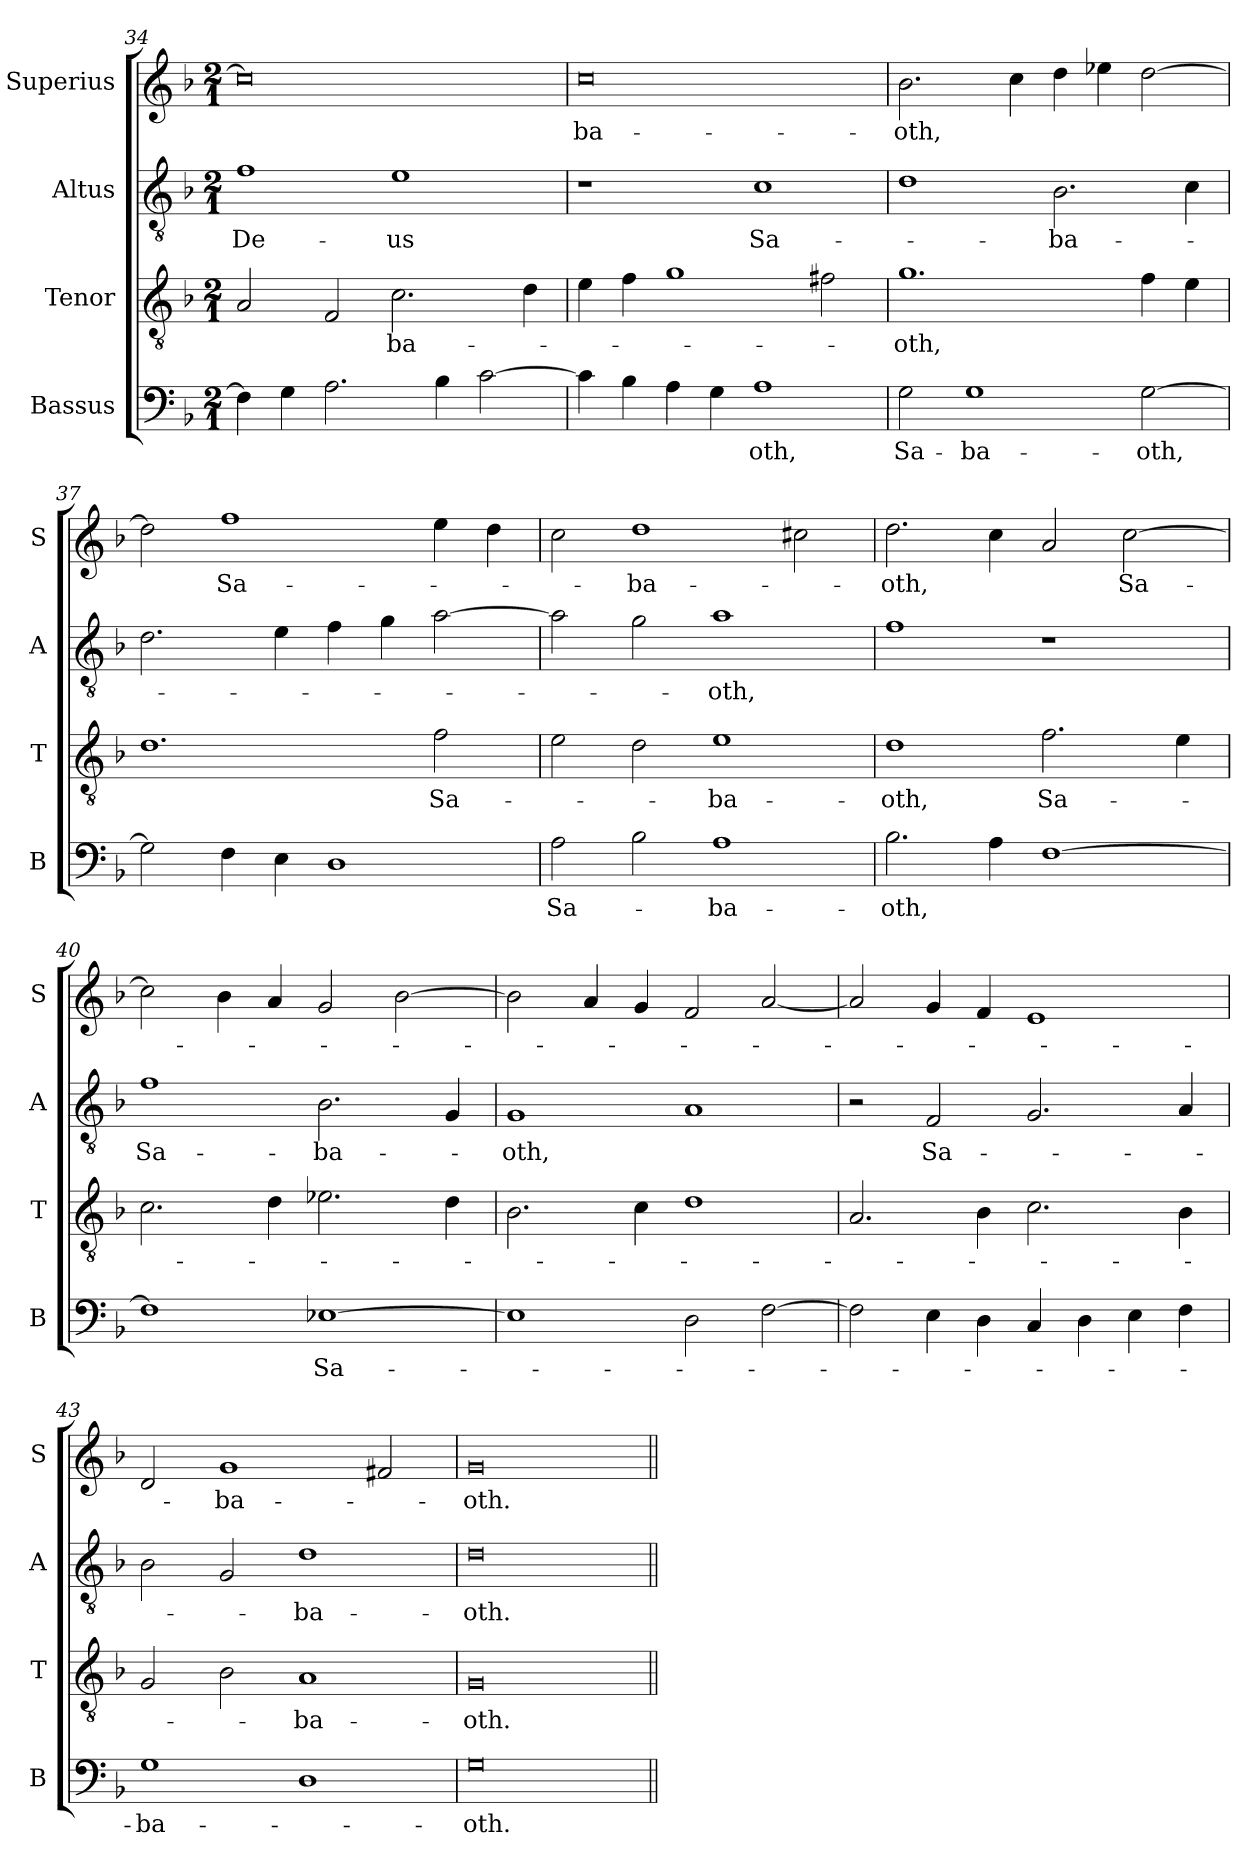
**kern	**text	**kern	**text	**kern	**text	**kern	**text
*part4	*part4	*part3	*part3	*part2	*part2	*part1	*part1
*staff4	*staff4	*staff3	*staff3	*staff2	*staff2	*staff1	*staff1
*I"Bassus	*	*I"Tenor	*	*I"Altus	*	*I"Superius	*
*I'B	*	*I'T	*	*I'A	*	*I'S	*
*clefF4	*	*clefGv2	*	*clefGv2	*	*clefG2	*
*k[b-]	*	*k[b-]	*	*k[b-]	*	*k[b-]	*
*M2/1	*	*M2/1	*	*M2/1	*	*M2/1	*
=34	=34	=34	=34	=34	=34	=34	=34
4F]	.	2A	.	1f	De-	0cc]	.
4G	.	.	.	.	.	.	.
2.A	.	2F	.	.	.	.	.
.	.	2.c	-ba-	1e	-us	.	.
4B-	.	.	.	.	.	.	.
[2c	.	.	.	.	.	.	.
.	.	4d	.	.	.	.	.
=35	=35	=35	=35	=35	=35	=35	=35
4c]	.	4e	.	1r	.	0cc	-ba-
4B-	.	4f	.	.	.	.	.
4A	.	1g	.	.	.	.	.
4G	.	.	.	.	.	.	.
!	!LO:LY:i	!	!	!	!	!	!
1A	-oth,	.	.	1c	Sa-	.	.
.	.	2f#X	.	.	.	.	.
=36	=36	=36	=36	=36	=36	=36	=36
!	!LO:LY:i	!	!LO:LY:i	!	!	!	!LO:LY:i
2G	Sa-	1.g	-oth,	1d	.	2.b-	-oth,
!	!LO:LY:i	!	!	!	!	!	!
1G	-ba-	.	.	.	.	.	.
.	.	.	.	.	.	4cc	.
.	.	.	.	2.B-	-ba-	4dd	.
.	.	.	.	.	.	4ee-X	.
!	!LO:LY:i	!	!	!	!	!	!
[2G	-oth,	4f	.	.	.	[2dd	.
.	.	4e	.	4c	.	.	.
=37	=37	=37	=37	=37	=37	=37	=37
2G]	.	1.d	.	2.d	.	2dd]	.
!	!	!	!	!	!	!	!LO:LY:i
4F	.	.	.	.	.	1ff	Sa-
4E	.	.	.	4e	.	.	.
1D	.	.	.	4f	.	.	.
.	.	.	.	4g	.	.	.
!	!	!	!LO:LY:i	!	!	!	!
.	.	2f	Sa-	[2a	.	4ee	.
.	.	.	.	.	.	4dd	.
=38	=38	=38	=38	=38	=38	=38	=38
!	!LO:LY:i	!	!	!	!	!	!
2A	Sa-	2e	.	2a]	.	2cc	.
!	!	!	!	!	!	!	!LO:LY:i
2B-	.	2d	.	2g	.	1dd	-ba-
!	!LO:LY:i	!	!LO:LY:i	!	!LO:LY:i	!	!
1A	-ba-	1e	-ba-	1a	-oth,	.	.
.	.	.	.	.	.	2cc#X	.
=39	=39	=39	=39	=39	=39	=39	=39
!	!LO:LY:i	!	!LO:LY:i	!	!	!	!LO:LY:i
2.B-	-oth,	1d	-oth,	1f	.	2.dd	-oth,
4A	.	.	.	.	.	4cc	.
!	!	!	!LO:LY:i	!	!	!	!
[1F	.	2.f	Sa-	1r	.	2a	.
!	!	!	!	!	!	!	!LO:LY:i
.	.	.	.	.	.	[2cc	Sa-
.	.	4e	.	.	.	.	.
=40	=40	=40	=40	=40	=40	=40	=40
!	!	!	!	!	!LO:LY:i	!	!
1F]	.	2.c	.	1f	Sa-	2cc]	.
.	.	.	.	.	.	4b-	.
.	.	4d	.	.	.	4a	.
!	!LO:LY:i	!	!	!	!LO:LY:i	!	!
[1E-X	Sa-	2.e-X	.	2.B-	-ba-	2g	.
.	.	.	.	.	.	[2b-	.
.	.	4d	.	4G	.	.	.
=41	=41	=41	=41	=41	=41	=41	=41
!	!	!	!	!	!LO:LY:i	!	!
1E-]	.	2.B-	.	1G	-oth,	2b-]	.
.	.	.	.	.	.	4a	.
.	.	4c	.	.	.	4g	.
2D	.	1d	.	1A	.	2f	.
[2F	.	.	.	.	.	[2a	.
=42	=42	=42	=42	=42	=42	=42	=42
2F]	.	2.A	.	2r	.	2a]	.
!	!	!	!	!	!LO:LY:i	!	!
4E	.	.	.	2F	Sa-	4g	.
4D	.	4B-	.	.	.	4f	.
4C	.	2.c	.	2.G	.	1e	.
4D	.	.	.	.	.	.	.
4E	.	.	.	.	.	.	.
4F	.	4B-	.	4A	.	.	.
=43	=43	=43	=43	=43	=43	=43	=43
!	!LO:LY:i	!	!	!	!	!	!
1G	-ba-	2G	.	2B-	.	2d	.
!	!	!	!	!	!	!	!LO:LY:i
.	.	2B-	.	2G	.	1g	-ba-
!	!	!	!LO:LY:i	!	!LO:LY:i	!	!
1D	.	1A	-ba-	1d	-ba-	.	.
.	.	.	.	.	.	2f#X	.
=44	=44	=44	=44	=44	=44	=44	=44
0G	-oth.	0G	-oth.	0d	-oth.	0g	-oth.
=||	=||	=||	=||	=||	=||	=||	=||
*-	*-	*-	*-	*-	*-	*-	*-
